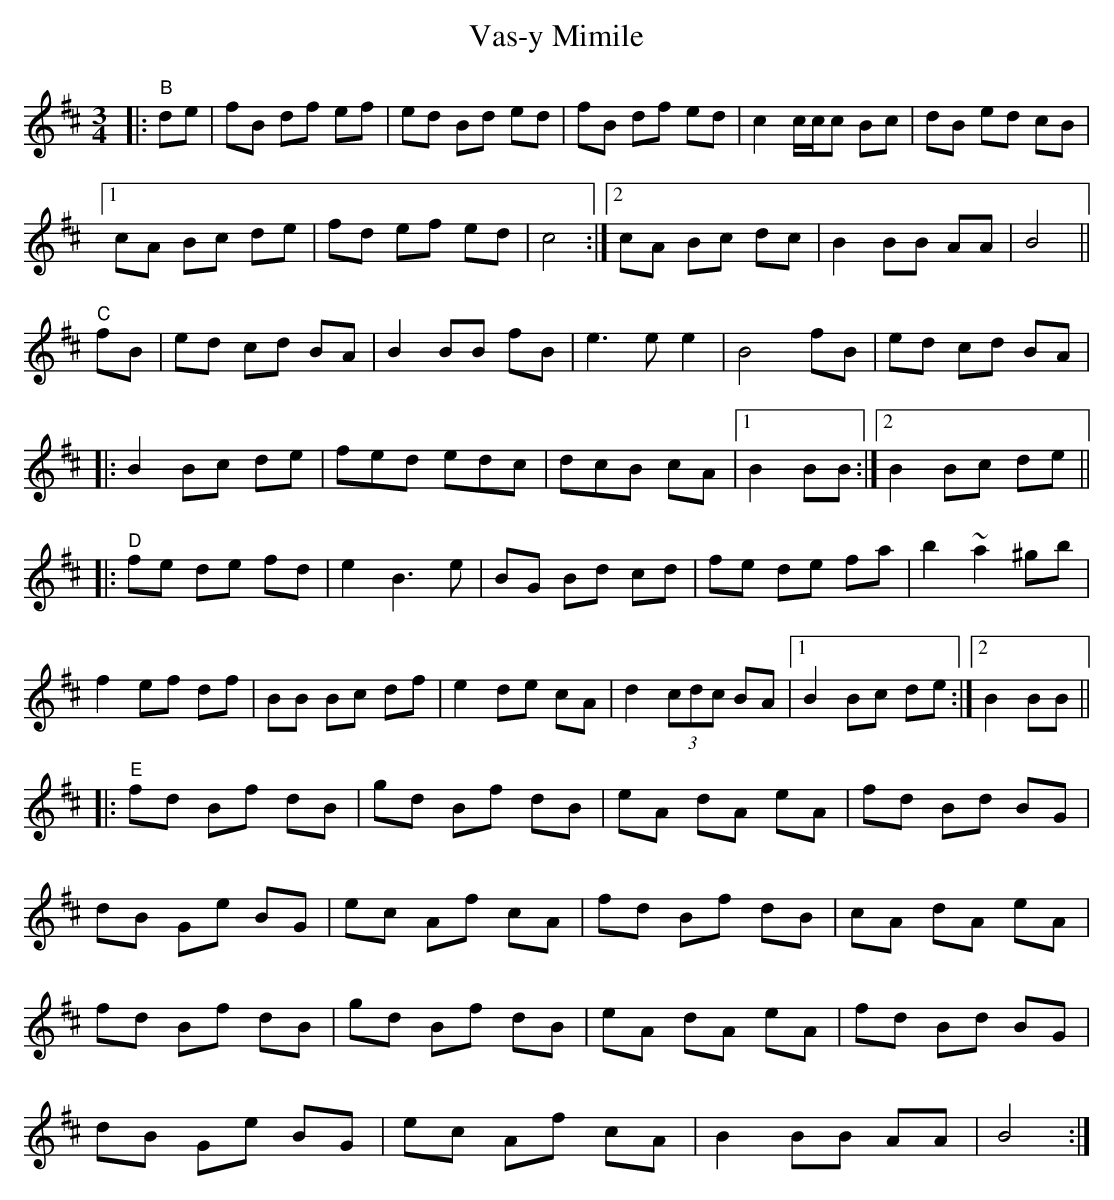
X:1
T: Vas-y Mimile
M: 3/4
L: 1/8
K: Dmaj
|:"B"de|fB df ef|ed Bd ed|fB df ed|c2 c/c/c Bc|dB ed cB|
[1 cA Bc de|fd ef ed|c4:|2 cA Bc dc|B2 BB AA|B4||
"C"fB|ed cd BA|B2 BB fB|e3ee2|B4fB|ed cd BA|
|:B2 Bc de|fed edc|dcB cA|1 B2BB:|2 B2Bc de||
|:"D"fe de fd|e2B3e|BG Bd cd|fe de fa|b2 ~a2 ^gb|
f2 ef df|BB Bc df|e2 de cA|d2 (3cdc BA|1 B2 Bc de:|2 B2 BB||
|:"E"fd Bf dB|gd Bf dB|eA dA eA|fd Bd BG|
dB Ge BG|ec Af cA|fd Bf dB|cA dA eA|
fd Bf dB|gd Bf dB|eA dA eA|fd Bd BG|
dB Ge BG|ec Af cA|B2BB AA|B4:|
